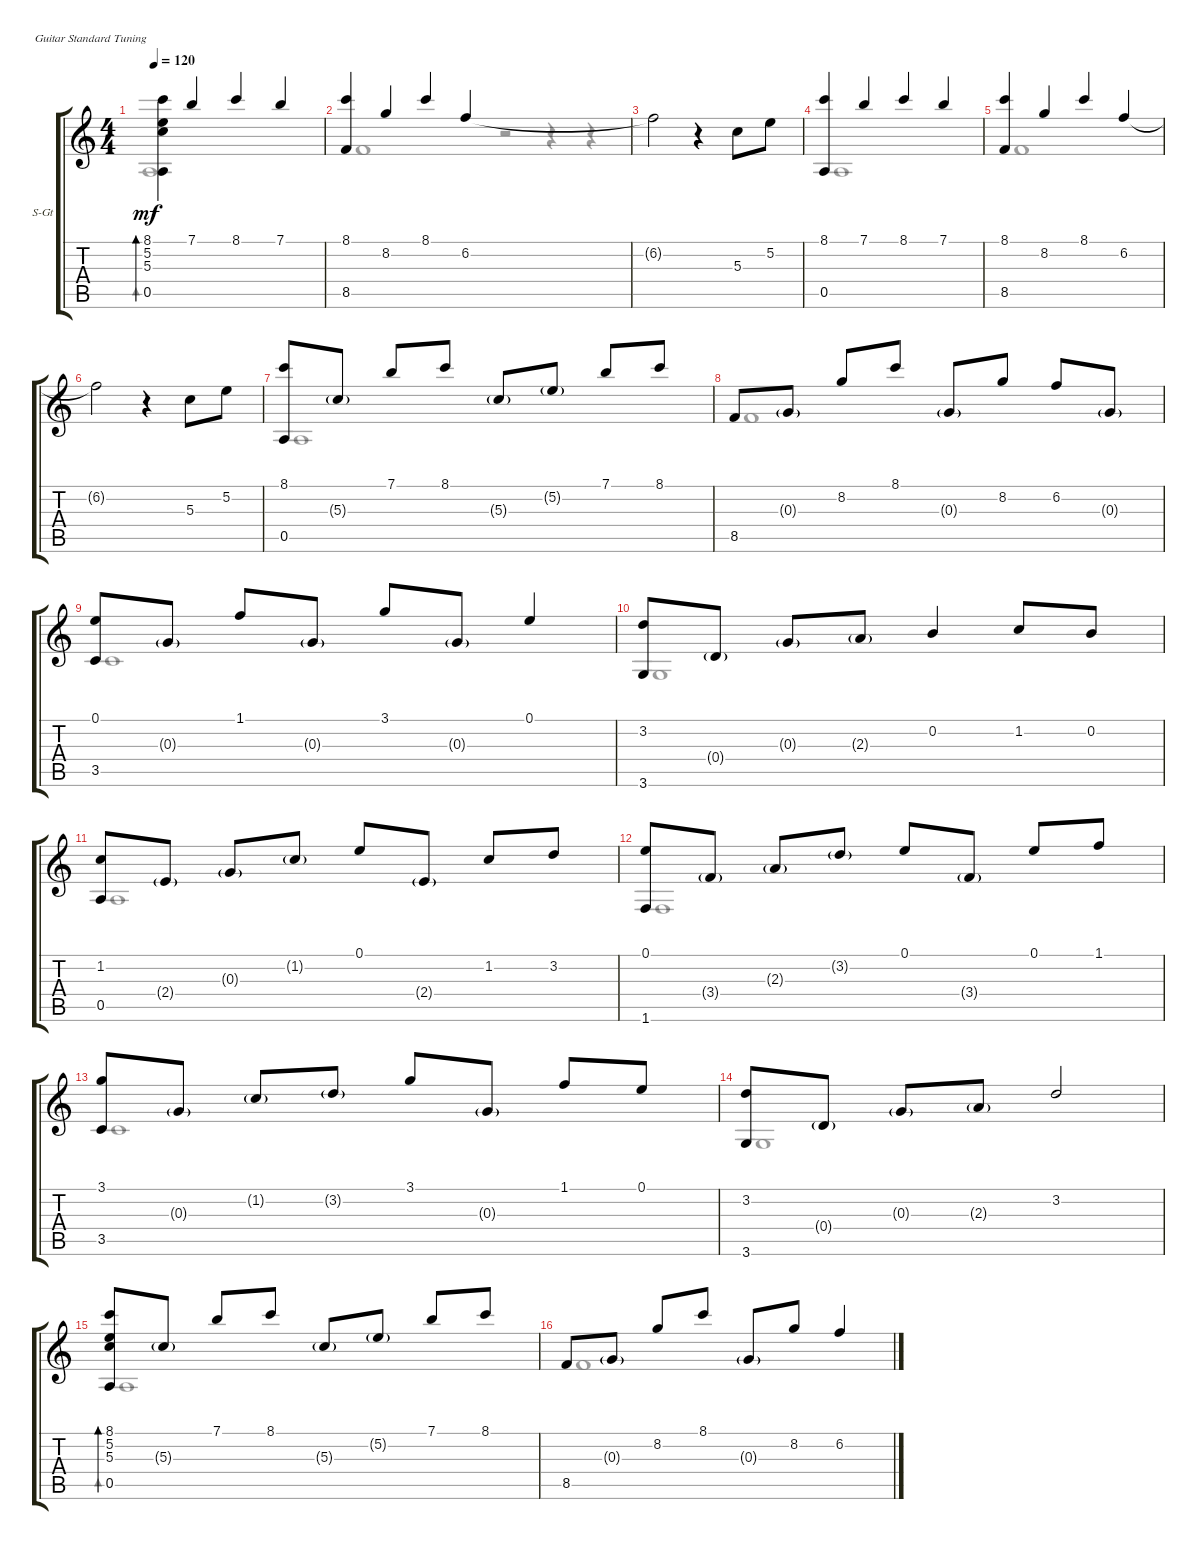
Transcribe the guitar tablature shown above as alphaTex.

\defaultSystemsLayout 4
\bracketExtendMode groupsimilarinstruments
\firstSystemTrackNameOrientation horizontal
\otherSystemsTrackNameOrientation horizontal
\track ("Steel Guitar" "S-Gt") {instrument acousticguitarsteel}
\staff {score tabs}
\tuning (E4 B3 G3 D3 A2 E2)
\voice
\ts (4 4)
\tempo 120
\clef g2
\ks c
(0.5 5.3 5.2 8.1).4{bd 180 dy mf instrument acousticguitarsteel beam invert} 7.1.4 8.1.4 7.1.4 |
(8.1 8.5).4 8.2.4 8.1.4 6.2.4 |
6.2{t}.2 r.4 5.3.8 5.2.8 |
(8.1 0.5).4 7.1.4 8.1.4 7.1.4 |
(8.1 8.5).4 8.2.4 8.1.4 6.2.4 |
6.2{t}.2 r.4 5.3.8 5.2.8 |
(8.1 0.5).8 5.3{g}.8 7.1.8 8.1.8 5.3{g}.8 5.2{g}.8 7.1.8 8.1.8 |
8.5.8 0.3{g}.8 8.2.8 8.1.8 0.3{g}.8 8.2.8 6.2.8 0.3{g}.8 |
(3.5 0.1).8 0.3{g}.8 1.1.8 0.3{g}.8 3.1.8 0.3{g}.8 0.1.4 |
(3.6 3.2).8 0.4{g}.8 0.3{g}.8 2.3{g}.8 0.2.4 1.2.8 0.2.8 |
(1.2 0.5).8 2.4{g}.8 0.3{g}.8 1.2{g}.8 0.1.8 2.4{g}.8 1.2.8 3.2.8 |
(0.1 1.6).8 3.4{g}.8 2.3{g}.8 3.2{g}.8 0.1.8 3.4{g}.8 0.1.8 1.1.8 |
(3.5 3.1).8 0.3{g}.8 1.2{g}.8 3.2{g}.8 3.1.8 0.3{g}.8 1.1.8 0.1.8 |
(3.2 3.6).8 0.4{g}.8 0.3{g}.8 2.3{g}.8 3.2.2 |
(0.5 5.3 5.2 8.1).8{bd 179} 5.3{g}.8 7.1.8 8.1.8 5.3{g}.8 5.2{g}.8 7.1.8 8.1.8 |
8.5.8 0.3{g}.8 8.2.8 8.1.8 0.3{g}.8 8.2.8 6.2.4
\voice
\clef g2
\ottava regular
\simile none
\ks c
0.5.1{bd 0 dy mf} |
8.5.1 r.2 r.4 r.4 |
|
0.5.1 |
8.5.1 |
|
0.5.1 |
8.5.1 |
3.5.1 |
3.6.1 |
0.5.1 |
1.6.1 |
3.5.1 |
3.6.1 |
0.5.1{bd 0} |
8.5.1
